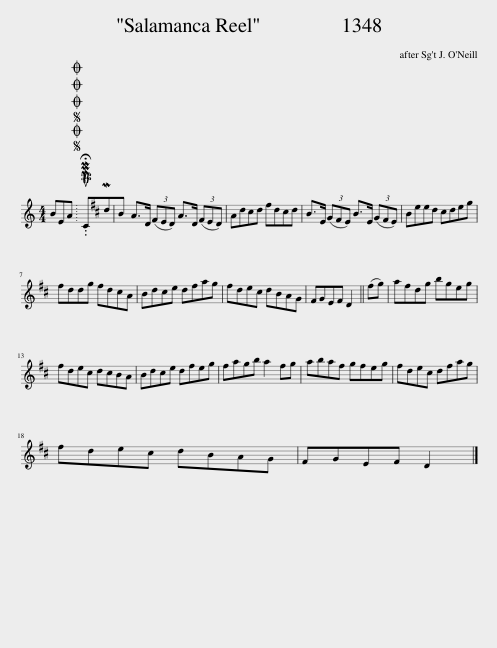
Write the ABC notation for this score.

X:1
L:1/8
M:4/4
I:linebreak $
K:C
V:1 treble
V:1
 BEA |SOSOOO .!fermata!PMTuCMdB | A>D (3(^FED) A>D (3(FED) | Ad^cd ^fdcd | B>E (3(G^FE) B>E (3(GFE) | %5
 Beed ^cdeg |$ ^fddg fd^cA | Bd^ce d^fag | ^fde^c dBAG | ^FGEF D2 || %10
 (^fg) | a^fdg bgeg |$ ^fde^c dcBA | Bd^ce d^feg | ^fagb a2 fg | %15
 aba^f gfeg | ^fde^c dfag |$ ^fde^c dBAG | ^FGEF D2 |] %19
